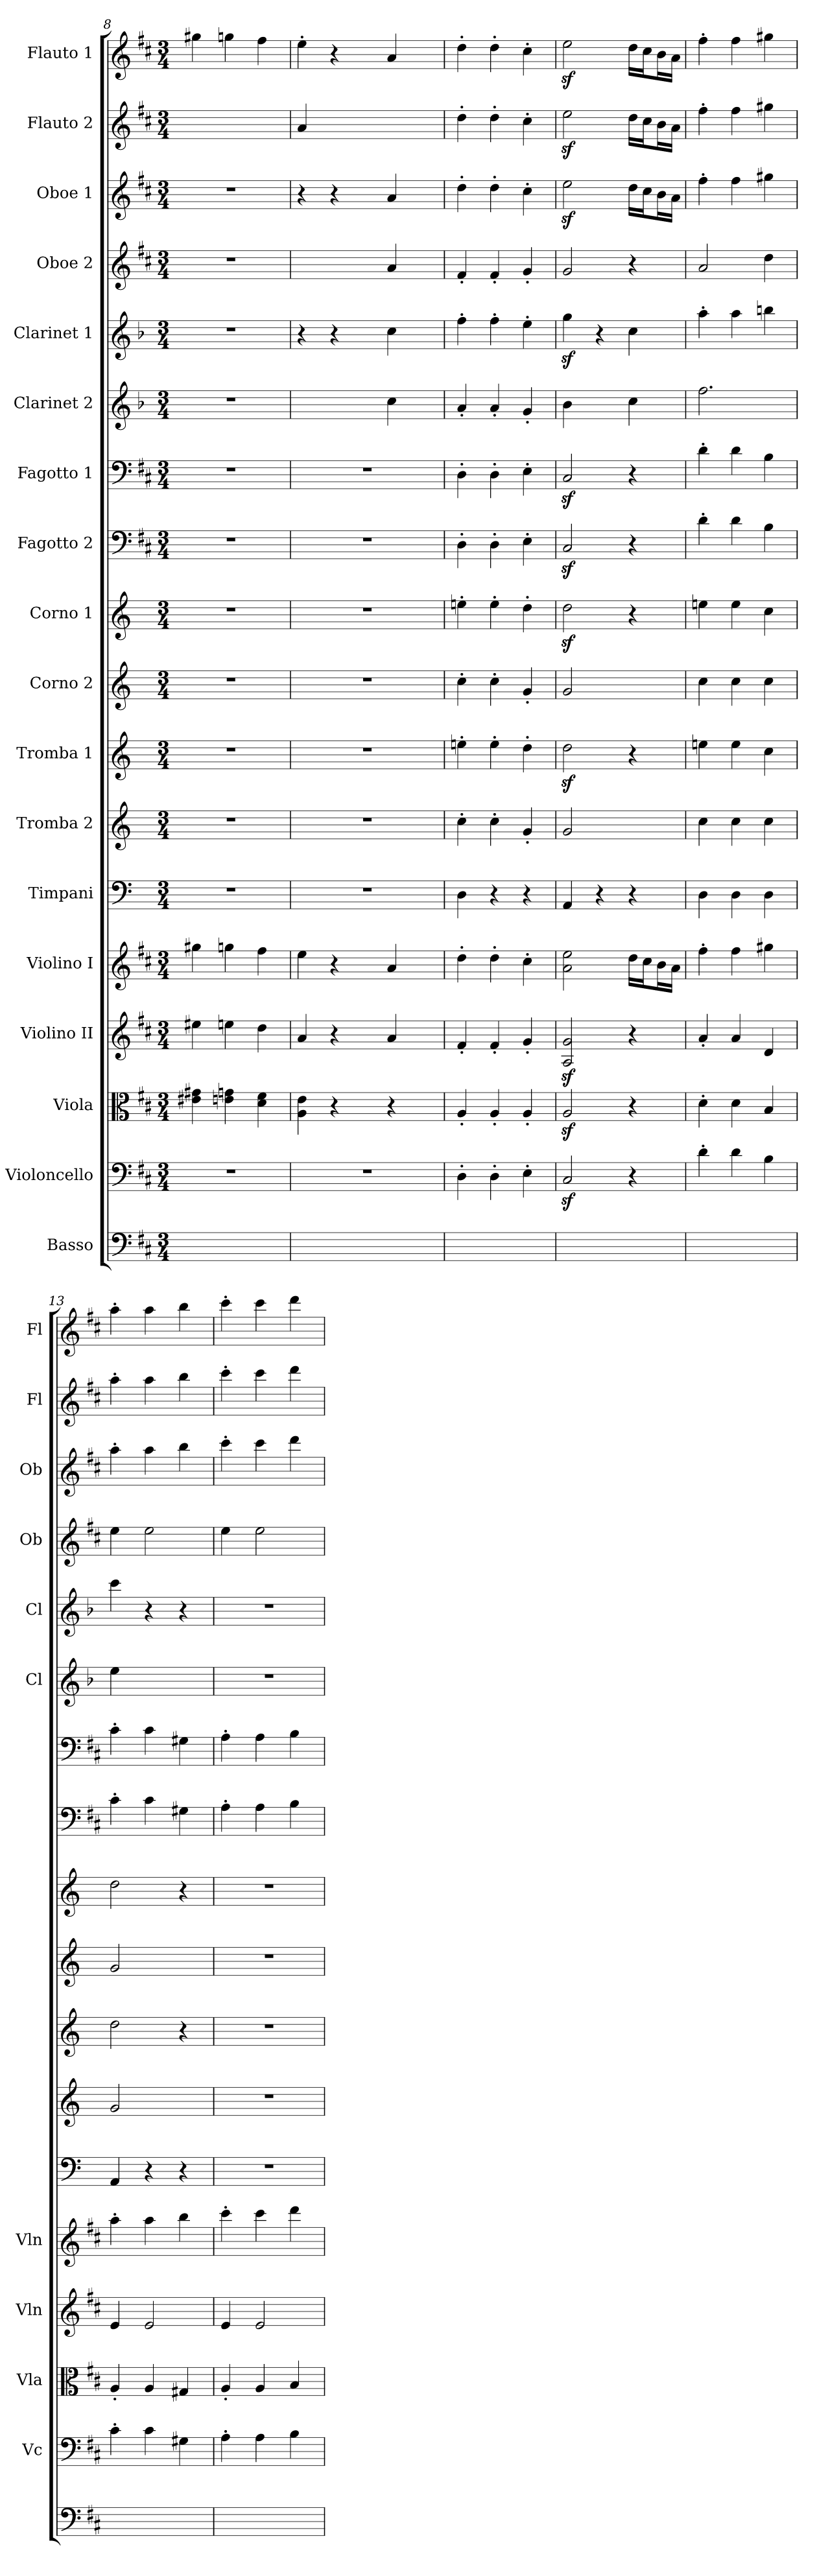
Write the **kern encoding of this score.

**kern	**kern	**kern	**kern	**kern	**kern	**kern	**kern	**kern	**kern	**kern	**kern	**kern	**kern	**kern	**kern	**kern	**kern
*part18	*part17	*part16	*part15	*part14	*part13	*part12	*part11	*part10	*part9	*part8	*part7	*part6	*part5	*part4	*part3	*part2	*part1
*staff18	*staff17	*staff16	*staff15	*staff14	*staff13	*staff12	*staff11	*staff10	*staff9	*staff8	*staff7	*staff6	*staff5	*staff4	*staff3	*staff2	*staff1
*I"Basso	*I"Violoncello	*I"Viola	*I"Violino II	*I"Violino I	*I"Timpani	*I"Tromba 2	*I"Tromba 1	*I"Corno 2	*I"Corno 1	*I"Fagotto 2	*I"Fagotto 1	*I"Clarinet 2	*I"Clarinet 1	*I"Oboe 2	*I"Oboe 1	*I"Flauto 2	*I"Flauto 1
*	*I'Vc	*I'Vla	*I'Vln	*I'Vln	*	*	*	*	*	*	*	*I'Cl	*I'Cl	*I'Ob	*I'Ob	*I'Fl	*I'Fl
*clefF4	*clefF4	*clefC3	*clefG2	*clefG2	*clefF4	*clefG2	*clefG2	*clefG2	*clefG2	*clefF4	*clefF4	*clefG2	*clefG2	*clefG2	*clefG2	*clefG2	*clefG2
*ITrd7c12	*	*	*	*	*	*ITrd-1c-2	*ITrd-1c-2	*ITrd6c10	*ITrd6c10	*	*	*ITrd2c3	*ITrd2c3	*	*	*	*
*k[f#c#]	*k[f#c#]	*k[f#c#]	*k[f#c#]	*k[f#c#]	*	*	*	*	*	*k[f#c#]	*k[f#c#]	*k[f#c#]	*k[f#c#]	*k[f#c#]	*k[f#c#]	*k[f#c#]	*k[f#c#]
*M3/4	*M3/4	*M3/4	*M3/4	*M3/4	*M3/4	*M3/4	*M3/4	*M3/4	*M3/4	*M3/4	*M3/4	*M3/4	*M3/4	*M3/4	*M3/4	*M3/4	*M3/4
=8	=8	=8	=8	=8	=8	=8	=8	=8	=8	=8	=8	=8	=8	=8	=8	=8	=8
2.ryy	2.r	4e#X 4g#X	4ee#X	4gg#X	2.r	2.r	2.r	2.r	2.r	2.r	2.r	2.r	2.r	2.r	2.r	2.ryy	4gg#X
.	.	4en 4g	4ee	4gg	.	.	.	.	.	.	.	.	.	.	.	.	4gg
.	.	4d 4f#	4dd	4ff#	.	.	.	.	.	.	.	.	.	.	.	.	4ff#
=9	=9	=9	=9	=9	=9	=9	=9	=9	=9	=9	=9	=9	=9	=9	=9	=9	=9
2.ryy	2.r	4A 4e	4a	4ee	2.r	2.r	2.r	2.r	2.r	2.r	2.r	4ryy	4r	4ryy	4r	4a	4ee'
.	.	4r	4r	4r	.	.	.	.	.	.	.	4ryy	4r	4ryy	4r	16ryy	4r
.	.	.	.	.	.	.	.	.	.	.	.	.	.	.	.	16ryy	.
.	.	.	.	.	.	.	.	.	.	.	.	.	.	.	.	16ryy	.
.	.	.	.	.	.	.	.	.	.	.	.	.	.	.	.	16ryy	.
.	.	4r	4a	4a	.	.	.	.	.	.	.	4a	4a	4a	4a	16ryy	4a
.	.	.	.	.	.	.	.	.	.	.	.	.	.	.	.	16ryy	.
.	.	.	.	.	.	.	.	.	.	.	.	.	.	.	.	16ryy	.
.	.	.	.	.	.	.	.	.	.	.	.	.	.	.	.	16ryy	.
=10	=10	=10	=10	=10	=10	=10	=10	=10	=10	=10	=10	=10	=10	=10	=10	=10	=10
2.ryy	4D'	4A'	4f#'	4dd'	4D	4dd'	4ff#X'	4d'	4f#X'	4D'	4D'	4f#'	4dd'	4f#'	4dd'	4dd'	4dd'
.	4D'	4A'	4f#'	4dd'	4r	4dd'	4ff#'	4d'	4f#'	4D'	4D'	4f#'	4dd'	4f#'	4dd'	4dd'	4dd'
.	4E'	4A'	4g'	4cc#'	4r	4a'	4ee'	4A'	4e'	4E'	4E'	4e'	4cc#'	4g'	4cc#'	4cc#'	4cc#'
=11	=11	=11	=11	=11	=11	=11	=11	=11	=11	=11	=11	=11	=11	=11	=11	=11	=11
2.ryy	2C#z	2Az	2Az 2gz	2a 2ee	4AA	2a	2eez	2A	2ez	2C#z	2C#z	4g	4eez	2g	2eez	2eez	2eez
.	.	.	.	.	4r	.	.	.	.	.	.	4ryy	4r	.	.	.	.
.	4r	4r	4r	16dd\LL	4r	4ryy	4r	4ryy	4r	4r	4r	4a	4a	4r	16dd\LL	16dd\LL	16dd\LL
.	.	.	.	16cc#\J	.	.	.	.	.	.	.	.	.	.	16cc#\J	16cc#\J	16cc#\J
.	.	.	.	16b\L	.	.	.	.	.	.	.	.	.	.	16b\L	16b\L	16b\L
.	.	.	.	16a\JJ	.	.	.	.	.	.	.	.	.	.	16a\JJ	16a\JJ	16a\JJ
=12	=12	=12	=12	=12	=12	=12	=12	=12	=12	=12	=12	=12	=12	=12	=12	=12	=12
2.ryy	4d'	4d'	4a'	4ff#'	4D	4dd	4ff#X	4d	4f#X	4d'	4d'	2.dd	4ff#'	2a	4ff#'	4ff#'	4ff#'
.	4d	4d	4a	4ff#	4D	4dd	4ff#	4d	4f#	4d	4d	.	4ff#	.	4ff#	4ff#	4ff#
.	4B	4B	4d	4gg#X	4D	4dd	4dd	4d	4d	4B	4B	.	4gg#X	4dd	4gg#X	4gg#X	4gg#X
=13	=13	=13	=13	=13	=13	=13	=13	=13	=13	=13	=13	=13	=13	=13	=13	=13	=13
2.ryy	4c#'	4A'	4e	4aa'	4AA	2a	2ee	2A	2e	4c#'	4c#'	4cc#	4aa	4ee	4aa'	4aa'	4aa'
.	4c#	4A	2e	4aa	4r	.	.	.	.	4c#	4c#	4ryy	4r	2ee	4aa	4aa	4aa
.	4G#X	4G#X	.	4bb	4r	4ryy	4r	4ryy	4r	4G#X	4G#X	4ryy	4r	.	4bb	4bb	4bb
=14	=14	=14	=14	=14	=14	=14	=14	=14	=14	=14	=14	=14	=14	=14	=14	=14	=14
2.ryy	4A'	4A'	4e	4ccc#'	2.r	2.r	2.r	2.r	2.r	4A'	4A'	2.r	2.r	4ee	4ccc#'	4ccc#'	4ccc#'
.	4A	4A	2e	4ccc#	.	.	.	.	.	4A	4A	.	.	2ee	4ccc#	4ccc#	4ccc#
.	4B	4B	.	4ddd	.	.	.	.	.	4B	4B	.	.	.	4ddd	4ddd	4ddd
=	=	=	=	=	=	=	=	=	=	=	=	=	=	=	=	=	=
*-	*-	*-	*-	*-	*-	*-	*-	*-	*-	*-	*-	*-	*-	*-	*-	*-	*-
